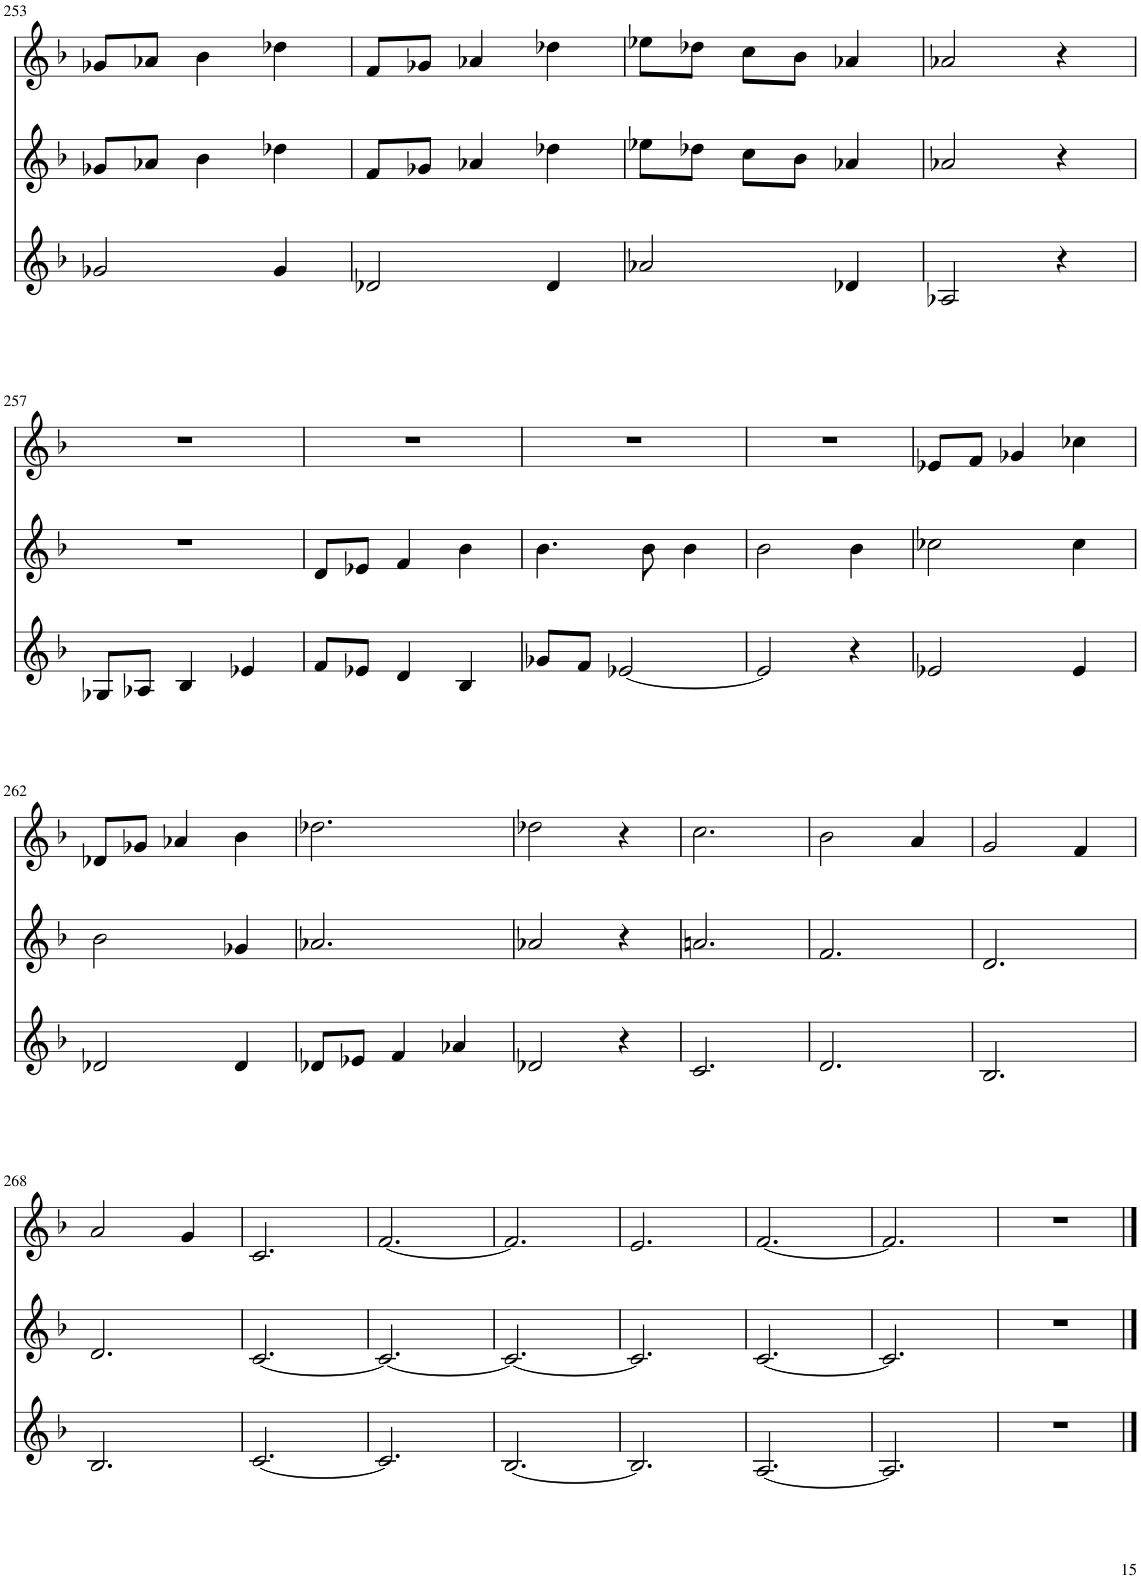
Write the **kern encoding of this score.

**kern	**kern	**kern
*part3	*part2	*part1
*staff3	*staff2	*staff1
*I"alt	*I"S2	*I"S1
!!LO:PB:g=z
*clefG2	*clefG2	*clefG2
*k[b-]	*k[b-]	*k[b-]
*F:	*F:	*F:
*M3/4	*M3/4	*M3/4
=253	=253	=253
2g-X/	8g-X/L	8g-X/L
.	8a-X/J	8a-X/J
.	4b-\	4b-\
4g-/	4dd-X\	4dd-X\
=254	=254	=254
2d-X/	8f/L	8f/L
.	8g-X/J	8g-X/J
.	4a-X/	4a-X/
4d-/	4dd-X\	4dd-X\
=255	=255	=255
2a-X/	8ee-X\L	8ee-X\L
.	8dd-X\J	8dd-X\J
.	8cc\L	8cc\L
.	8b-\J	8b-\J
4d-X/	4a-X/	4a-X/
=256	=256	=256
2A-X/	2a-X/	2a-X/
4r	4r	4r
!!LO:LB:g=z
=257	=257	=257
8G-X/L	2.r	2.r
8A-X/J	.	.
4B-/	.	.
4e-X/	.	.
=258	=258	=258
8f/L	8d/L	2.r
8e-X/J	8e-X/J	.
4d/	4f/	.
4B-/	4b-\	.
=259	=259	=259
8g-X/L	4.b-\	2.r
8f/J	.	.
[<2e-X/	.	.
.	8b-\	.
.	4b-\	.
=260	=260	=260
2e-/]	2b-\	2.r
4r	4b-\	.
=261	=261	=261
2e-X/	2cc-X\	8e-X/L
.	.	8f/J
.	.	4g-X/
4e-/	4cc-\	4cc-X\
!!LO:LB:g=z
=262	=262	=262
2d-X/	2b-\	8d-X/L
.	.	8g-X/J
.	.	4a-X/
4d-/	4g-X/	4b-\
=263	=263	=263
8d-X/L	2.a-X/	2.dd-X\
8e-X/J	.	.
4f/	.	.
4a-X/	.	.
=264	=264	=264
2d-X/	2a-X/	2dd-X\
4r	4r	4r
=265	=265	=265
2.c/	2.an/	2.cc\
=266	=266	=266
2.d/	2.f/	2b-\
.	.	4a/
=267	=267	=267
2.B-/	2.d/	2g/
.	.	4f/
!!LO:LB:g=z
=268	=268	=268
2.B-/	2.d/	2a/
.	.	4g/
=269	=269	=269
[<2.c/	[<2.c/	2.c/
=270	=270	=270
2.c/]	2.c/_	[<2.f/
=271	=271	=271
[<2.B-/	2.c/_	2.f/]
=272	=272	=272
2.B-/]	2.c/]	2.e/
=273	=273	=273
[<2.A/	[<2.c/	[<2.f/
=274	=274	=274
2.A/]	2.c/]	2.f/]
=275	=275	=275
2.r	2.r	2.r
==	==	==
*-	*-	*-
